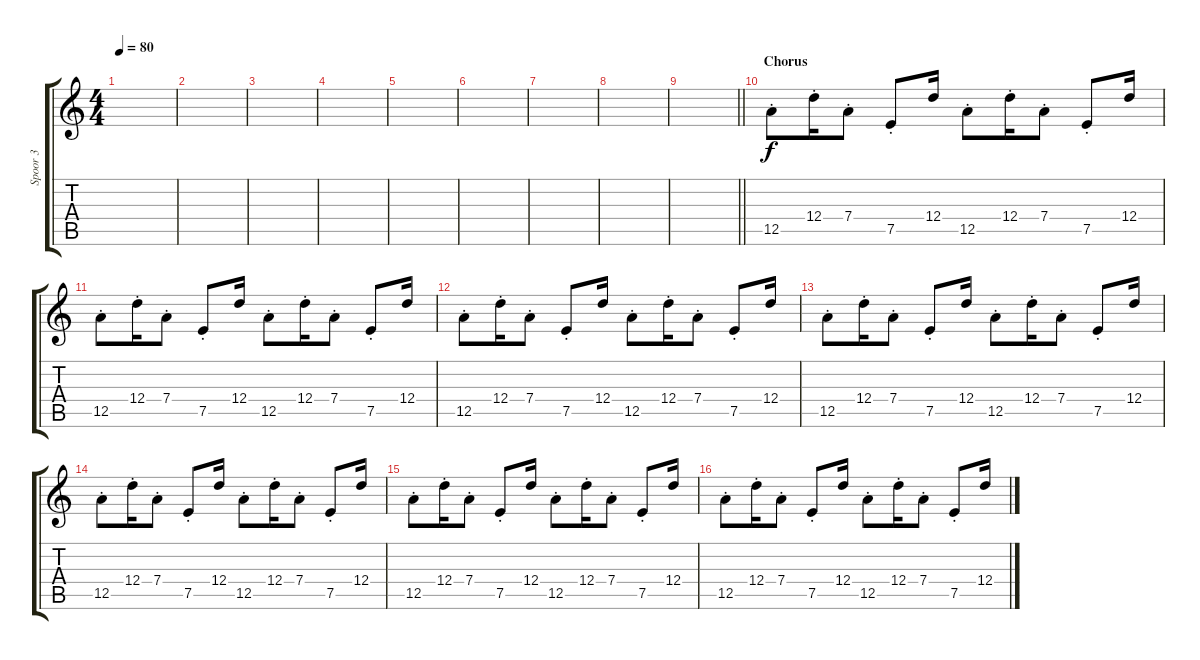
\track ("Spoor 3" "Spoor 3") {instrument acousticguitarnylon}
\staff {score tabs}
\tuning (E4 B3 G3 D3 A2 E2) {hide}
\ts (4 4)
\tempo 80
\clef g2
\ks c
|
|
|
|
|
|
|
|
\barLineRight lightlight
|
\section ("" "Chorus")
12.5{st}.8 12.4{st}.16 7.4{st}.8 7.5{st}.8 12.4.16 12.5{st}.8 12.4{st}.16 7.4{st}.8 7.5{st}.8 12.4.16 |
12.5{st}.8 12.4{st}.16 7.4{st}.8 7.5{st}.8 12.4.16 12.5{st}.8 12.4{st}.16 7.4{st}.8 7.5{st}.8 12.4.16 |
12.5{st}.8 12.4{st}.16 7.4{st}.8 7.5{st}.8 12.4.16 12.5{st}.8 12.4{st}.16 7.4{st}.8 7.5{st}.8 12.4.16 |
12.5{st}.8 12.4{st}.16 7.4{st}.8 7.5{st}.8 12.4.16 12.5{st}.8 12.4{st}.16 7.4{st}.8 7.5{st}.8 12.4.16 |
12.5{st}.8 12.4{st}.16 7.4{st}.8 7.5{st}.8 12.4.16 12.5{st}.8 12.4{st}.16 7.4{st}.8 7.5{st}.8 12.4.16 |
12.5{st}.8 12.4{st}.16 7.4{st}.8 7.5{st}.8 12.4.16 12.5{st}.8 12.4{st}.16 7.4{st}.8 7.5{st}.8 12.4.16 |
12.5{st}.8 12.4{st}.16 7.4{st}.8 7.5{st}.8 12.4.16 12.5{st}.8 12.4{st}.16 7.4{st}.8 7.5{st}.8 12.4.16
